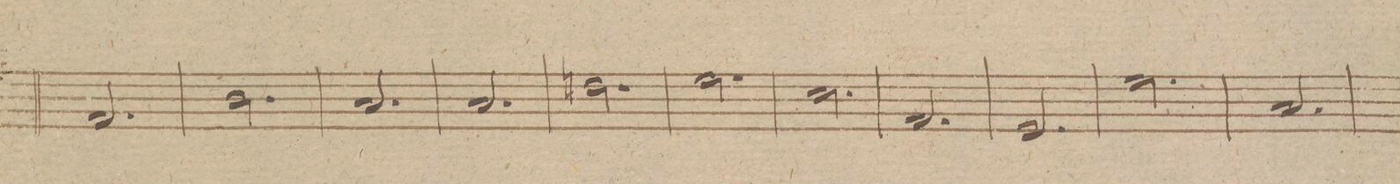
**kern	**dynam
*I"Trombone Baſso.	*
*clefF4	*
*k[f#]	*
*met(c|)	*
*M3/4	*
2.AA/	.
=213	=213
2.D\	.
=214	=214
2.C/	.
=215	=215
2.C/	.
=216	=216
2.Fn\	.
=217	=217
2.G\	.
=218	=218
2.E\	.
=219	=219
2.AA/	.
=220	=220
2.GG/	.
=221	=221
2.G\	.
=222	=222
2.C/	.
=223	=223
*-	*-
